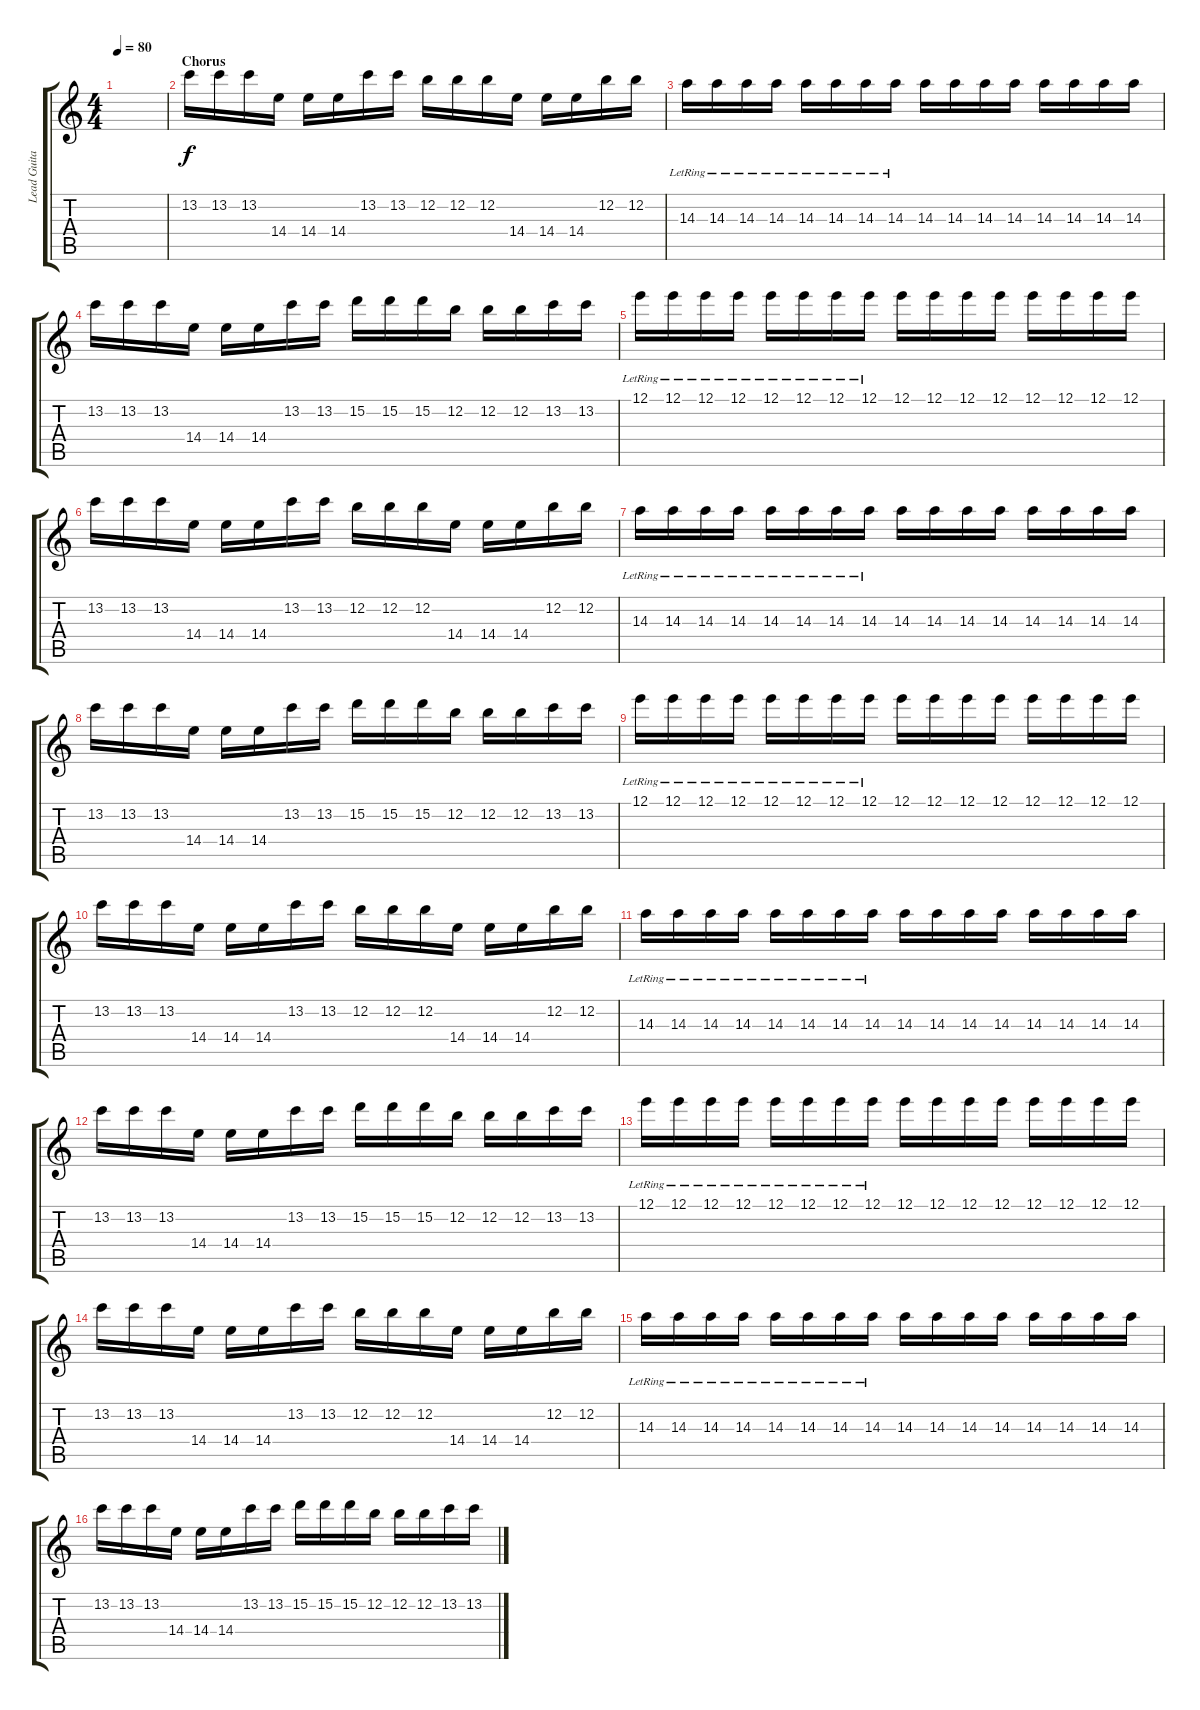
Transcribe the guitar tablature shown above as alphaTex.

\track ("Lead Guitar" "Lead Guita") {instrument distortionguitar}
\staff {score tabs}
\tuning (E4 B3 G3 D3 A2 E2) {hide}
\ts (4 4)
\tempo 80
\clef g2
\ks c
|
\section ("" "Chorus")
13.2.16 13.2.16 13.2.16 14.4.16 14.4.16 14.4.16 13.2.16 13.2.16 12.2.16 12.2.16 12.2.16 14.4.16 14.4.16 14.4.16 12.2.16 12.2.16 |
14.3{lr}.16 14.3{lr}.16 14.3{lr}.16 14.3{lr}.16 14.3{lr}.16 14.3{lr}.16 14.3{lr}.16 14.3{lr}.16 14.3.16 14.3.16 14.3.16 14.3.16 14.3.16 14.3.16 14.3.16 14.3.16 |
13.2.16 13.2.16 13.2.16 14.4.16 14.4.16 14.4.16 13.2.16 13.2.16 15.2.16 15.2.16 15.2.16 12.2.16 12.2.16 12.2.16 13.2.16 13.2.16 |
12.1{lr}.16 12.1{lr}.16 12.1{lr}.16 12.1{lr}.16 12.1{lr}.16 12.1{lr}.16 12.1{lr}.16 12.1{lr}.16 12.1.16 12.1.16 12.1.16 12.1.16 12.1.16 12.1.16 12.1.16 12.1.16 |
13.2.16 13.2.16 13.2.16 14.4.16 14.4.16 14.4.16 13.2.16 13.2.16 12.2.16 12.2.16 12.2.16 14.4.16 14.4.16 14.4.16 12.2.16 12.2.16 |
14.3{lr}.16 14.3{lr}.16 14.3{lr}.16 14.3{lr}.16 14.3{lr}.16 14.3{lr}.16 14.3{lr}.16 14.3{lr}.16 14.3.16 14.3.16 14.3.16 14.3.16 14.3.16 14.3.16 14.3.16 14.3.16 |
13.2.16 13.2.16 13.2.16 14.4.16 14.4.16 14.4.16 13.2.16 13.2.16 15.2.16 15.2.16 15.2.16 12.2.16 12.2.16 12.2.16 13.2.16 13.2.16 |
12.1{lr}.16 12.1{lr}.16 12.1{lr}.16 12.1{lr}.16 12.1{lr}.16 12.1{lr}.16 12.1{lr}.16 12.1{lr}.16 12.1.16 12.1.16 12.1.16 12.1.16 12.1.16 12.1.16 12.1.16 12.1.16 |
13.2.16 13.2.16 13.2.16 14.4.16 14.4.16 14.4.16 13.2.16 13.2.16 12.2.16 12.2.16 12.2.16 14.4.16 14.4.16 14.4.16 12.2.16 12.2.16 |
14.3{lr}.16 14.3{lr}.16 14.3{lr}.16 14.3{lr}.16 14.3{lr}.16 14.3{lr}.16 14.3{lr}.16 14.3{lr}.16 14.3.16 14.3.16 14.3.16 14.3.16 14.3.16 14.3.16 14.3.16 14.3.16 |
13.2.16 13.2.16 13.2.16 14.4.16 14.4.16 14.4.16 13.2.16 13.2.16 15.2.16 15.2.16 15.2.16 12.2.16 12.2.16 12.2.16 13.2.16 13.2.16 |
12.1{lr}.16 12.1{lr}.16 12.1{lr}.16 12.1{lr}.16 12.1{lr}.16 12.1{lr}.16 12.1{lr}.16 12.1{lr}.16 12.1.16 12.1.16 12.1.16 12.1.16 12.1.16 12.1.16 12.1.16 12.1.16 |
13.2.16 13.2.16 13.2.16 14.4.16 14.4.16 14.4.16 13.2.16 13.2.16 12.2.16 12.2.16 12.2.16 14.4.16 14.4.16 14.4.16 12.2.16 12.2.16 |
14.3{lr}.16 14.3{lr}.16 14.3{lr}.16 14.3{lr}.16 14.3{lr}.16 14.3{lr}.16 14.3{lr}.16 14.3{lr}.16 14.3.16 14.3.16 14.3.16 14.3.16 14.3.16 14.3.16 14.3.16 14.3.16 |
13.2.16 13.2.16 13.2.16 14.4.16 14.4.16 14.4.16 13.2.16 13.2.16 15.2.16 15.2.16 15.2.16 12.2.16 12.2.16 12.2.16 13.2.16 13.2.16
